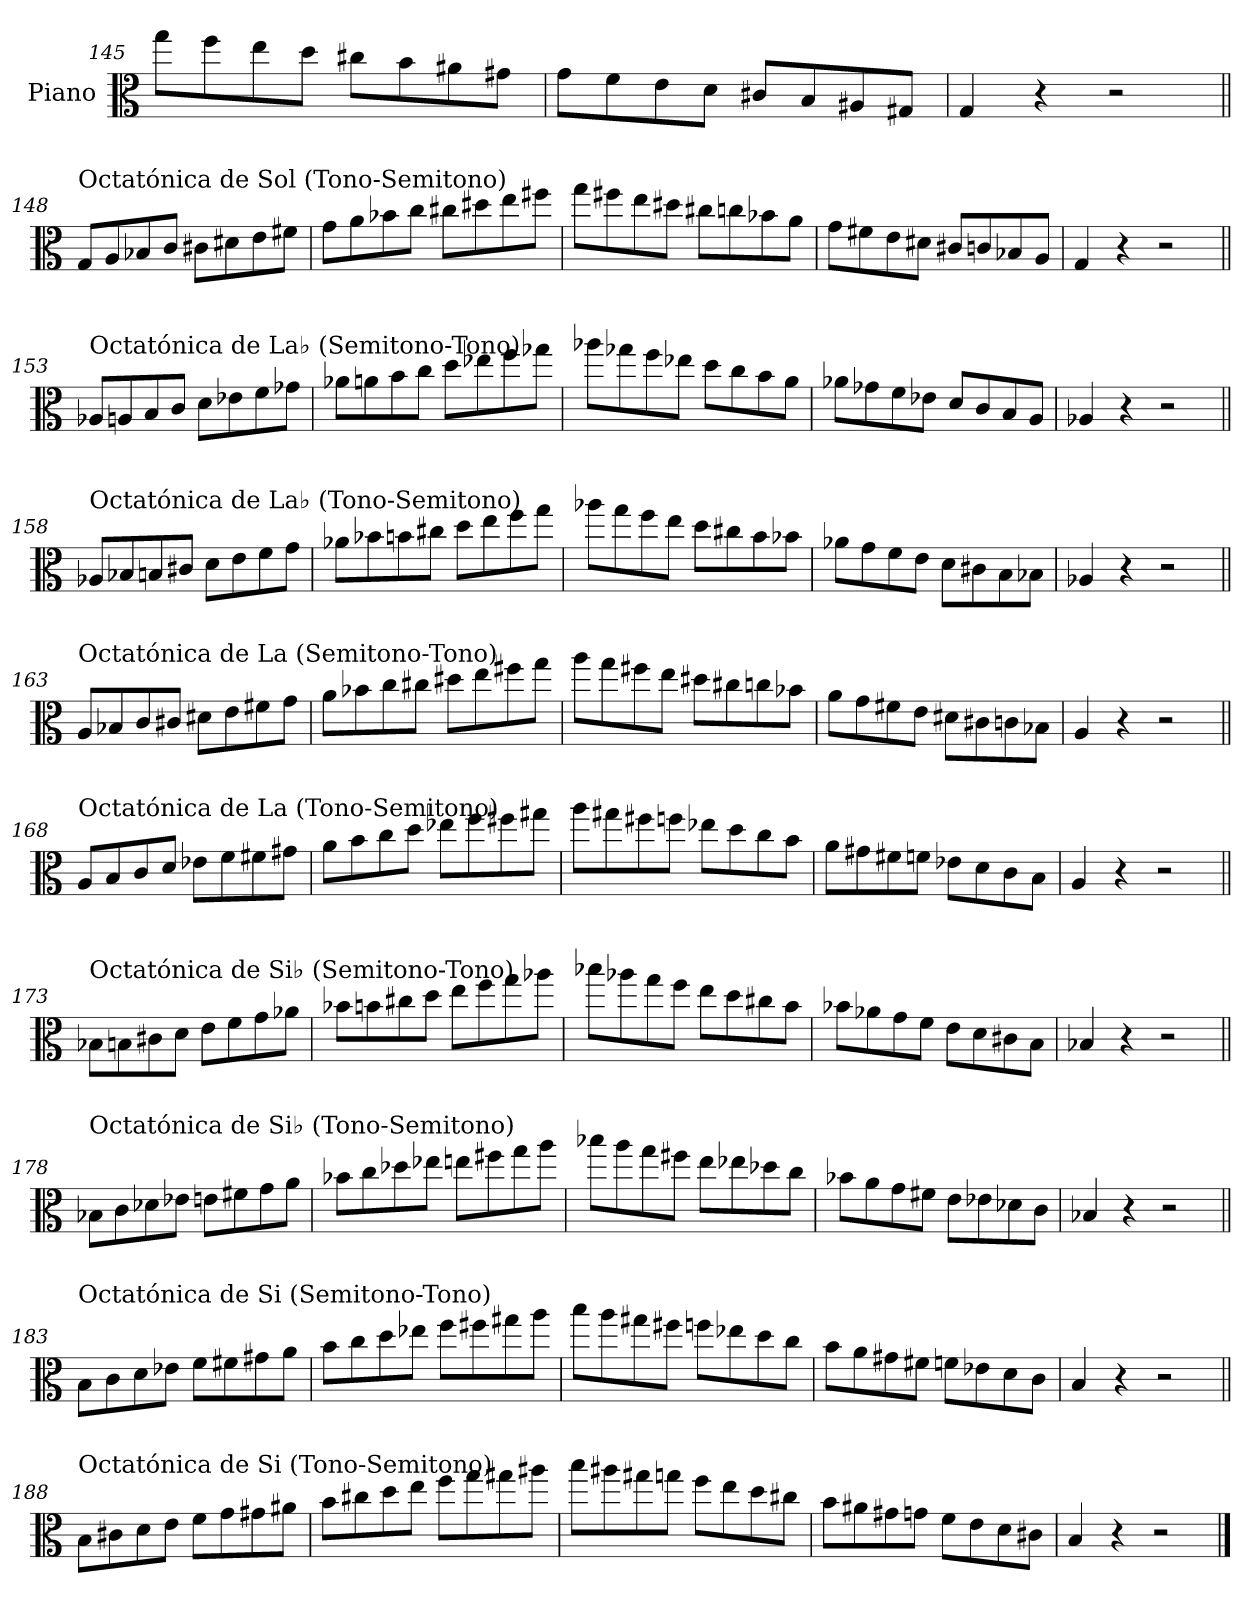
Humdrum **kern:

**kern
*part1
*staff1
*I"Piano
*I'Pno.
*clefC3
*k[]
=145
8gg\L
8ff\
8ee\
8dd\J
8cc#X\L
8b\
8a#X\
8g#X\J
=146
8g\L
8f\
8e\
8d\J
8c#X/L
8B/
8A#X/
8G#X/J
=147
4G/
4r
2r
!!LO:LB:g=z
=148||
!LO:TX:a:t=Octatónica de Sol (Tono-Semitono)
8G/L
8A/
8B-X/
8c/J
8c#X\L
8d#X\
8e\
8f#X\J
=149
8g\L
8a\
8b-X\
8cc\J
8cc#X\L
8dd#X\
8ee\
8ff#X\J
=150
8gg\L
8ff#X\
8ee\
8dd#X\J
8cc#X\L
8ccn\
8b-X\
8a\J
=151
8g\L
8f#X\
8e\
8d#X\J
8c#X/L
8cn/
8B-X/
8A/J
=152
4G/
4r
2r
!!LO:PB:g=z
=153||
!LO:TX:a:t=Octatónica de La♭ (Semitono-Tono)
8A-X/L
8An/
8B/
8c/J
8d\L
8e-X\
8f\
8g-X\J
=154
8a-X\L
8an\
8b\
8cc\J
8dd\L
8ee-X\
8ff\
8gg-X\J
=155
8aa-X\L
8gg-X\
8ff\
8ee-X\J
8dd\L
8cc\
8b\
8a\J
=156
8a-X\L
8g-X\
8f\
8e-X\J
8d/L
8c/
8B/
8A/J
=157
4A-X/
4r
2r
!!LO:LB:g=z
=158||
!LO:TX:a:t=Octatónica de La♭ (Tono-Semitono)
8A-X/L
8B-X/
8Bn/
8c#X/J
8d\L
8e\
8f\
8g\J
=159
8a-X\L
8b-X\
8bn\
8cc#X\J
8dd\L
8ee\
8ff\
8gg\J
=160
8aa-X\L
8gg\
8ff\
8ee\J
8dd\L
8cc#X\
8b\
8b-X\J
=161
8a-X\L
8g\
8f\
8e\J
8d\L
8c#X\
8B\
8B-X\J
=162
4A-X/
4r
2r
!!LO:LB:g=z
=163||
!LO:TX:a:t=Octatónica de La (Semitono-Tono)
8A/L
8B-X/
8c/
8c#X/J
8d#X\L
8e\
8f#X\
8g\J
=164
8a\L
8b-X\
8cc\
8cc#X\J
8dd#X\L
8ee\
8ff#X\
8gg\J
=165
8aa\L
8gg\
8ff#X\
8ee\J
8dd#X\L
8cc#X\
8ccn\
8b-X\J
=166
8a\L
8g\
8f#X\
8e\J
8d#X\L
8c#X\
8cn\
8B-X\J
=167
4A/
4r
2r
!!LO:LB:g=z
=168||
!LO:TX:a:t=Octatónica de La (Tono-Semitono)
8A/L
8B/
8c/
8d/J
8e-X\L
8f\
8f#X\
8g#X\J
=169
8a\L
8b\
8cc\
8dd\J
8ee-X\L
8ff\
8ff#X\
8gg#X\J
=170
8aa\L
8gg#X\
8ff#X\
8ffn\J
8ee-X\L
8dd\
8cc\
8b\J
=171
8a\L
8g#X\
8f#X\
8fn\J
8e-X\L
8d\
8c\
8B\J
=172
4A/
4r
2r
!!LO:LB:g=z
=173||
!LO:TX:a:t=Octatónica de Si♭ (Semitono-Tono)
8B-X\L
8Bn\
8c#X\
8d\J
8e\L
8f\
8g\
8a-X\J
=174
8b-X\L
8bn\
8cc#X\
8dd\J
8ee\L
8ff\
8gg\
8aa-X\J
=175
8bb-X\L
8aa-X\
8gg\
8ff\J
8ee\L
8dd\
8cc#X\
8b\J
=176
8b-X\L
8a-X\
8g\
8f\J
8e\L
8d\
8c#X\
8B\J
=177
4B-X/
4r
2r
!!LO:LB:g=z
=178||
!LO:TX:a:t=Octatónica de Si♭ (Tono-Semitono)
8B-X\L
8c\
8d-X\
8e-X\J
8en\L
8f#X\
8g\
8a\J
=179
8b-X\L
8cc\
8dd-X\
8ee-X\J
8een\L
8ff#X\
8gg\
8aa\J
=180
8bb-X\L
8aa\
8gg\
8ff#X\J
8ee\L
8ee-X\
8dd-X\
8cc\J
=181
8b-X\L
8a\
8g\
8f#X\J
8e\L
8e-X\
8d-X\
8c\J
=182
4B-X/
4r
2r
!!LO:LB:g=z
=183||
!LO:TX:a:t=Octatónica de Si (Semitono-Tono)
8B\L
8c\
8d\
8e-X\J
8f\L
8f#X\
8g#X\
8a\J
=184
8b\L
8cc\
8dd\
8ee-X\J
8ff\L
8ff#X\
8gg#X\
8aa\J
=185
8bb\L
8aa\
8gg#X\
8ff#X\J
8ffn\L
8ee-X\
8dd\
8cc\J
=186
8b\L
8a\
8g#X\
8f#X\J
8fn\L
8e-X\
8d\
8c\J
=187
4B/
4r
2r
!!LO:LB:g=z
=188||
!LO:TX:a:t=Octatónica de Si (Tono-Semitono)
8B\L
8c#X\
8d\
8e\J
8f\L
8g\
8g#X\
8a#X\J
=189
8b\L
8cc#X\
8dd\
8ee\J
8ff\L
8gg\
8gg#X\
8aa#X\J
=190
8bb\L
8aa#X\
8gg#X\
8ggn\J
8ff\L
8ee\
8dd\
8cc#X\J
=191
8b\L
8a#X\
8g#X\
8gn\J
8f\L
8e\
8d\
8c#X\J
=192
4B/
4r
2r
==
*-
